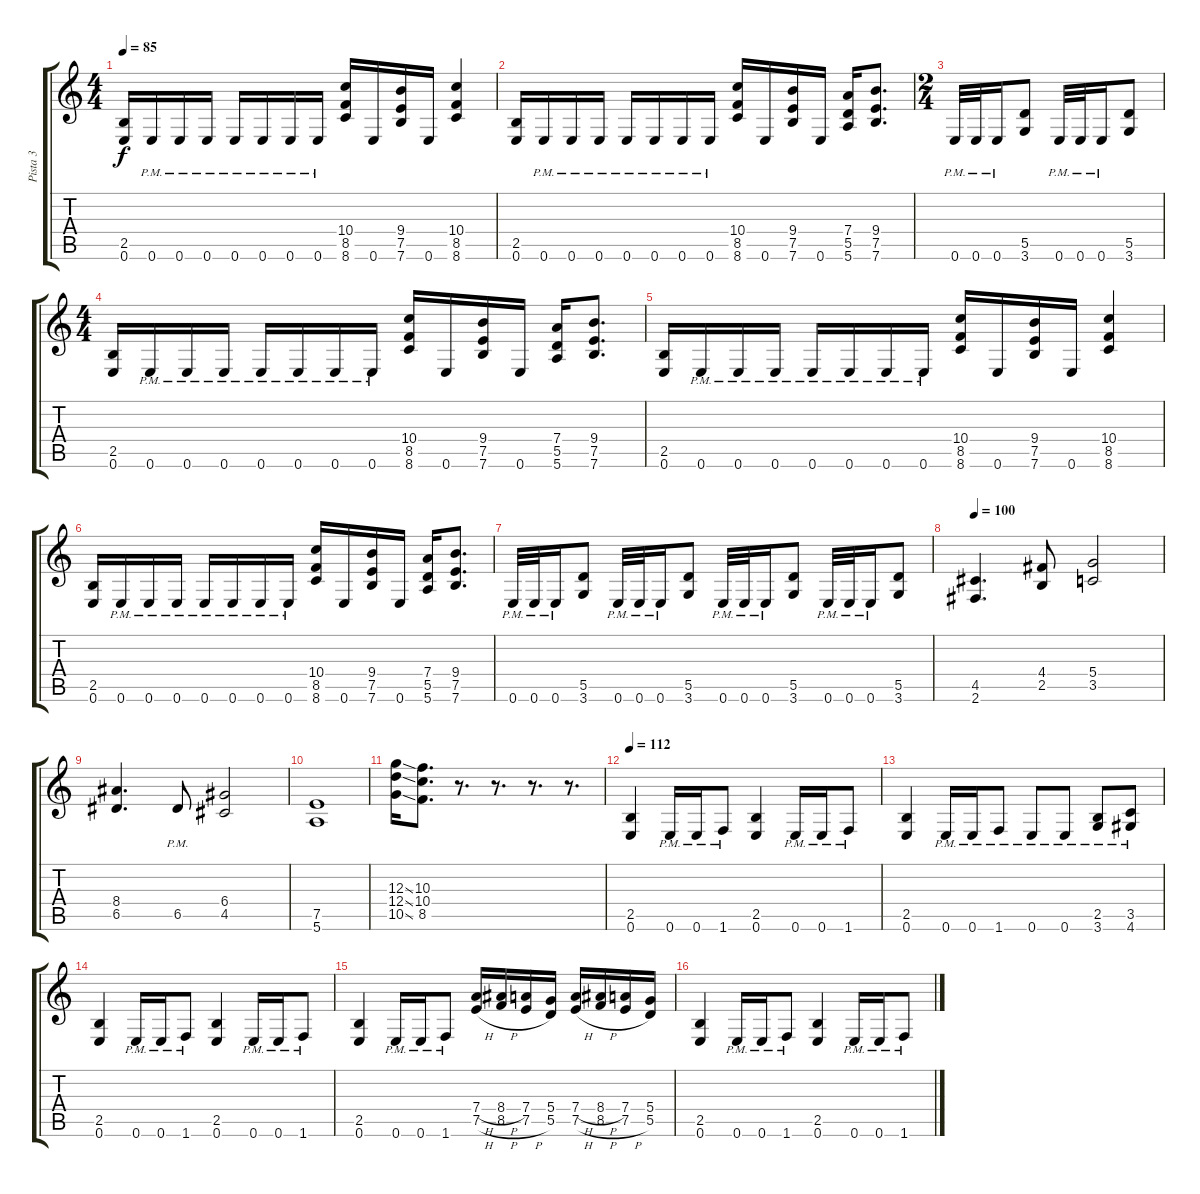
\track ("Pista 3" "Pista 3") {instrument distortionguitar}
\staff {score tabs}
\tuning (E4 B3 G3 D3 A2 E2) {hide}
\ts (4 4)
\tempo 85
\clef g2
\ks c
(2.5 0.6).16{dy f} 0.6{pm}.16 0.6{pm}.16 0.6{pm}.16 0.6{pm}.16 0.6{pm}.16 0.6{pm}.16 0.6{pm}.16 (10.4 8.5 8.6).16 0.6.16 (9.4 7.5 7.6).16 0.6.16 (10.4 8.5 8.6).4 |
(2.5 0.6).16 0.6{pm}.16 0.6{pm}.16 0.6{pm}.16 0.6{pm}.16 0.6{pm}.16 0.6{pm}.16 0.6{pm}.16 (10.4 8.5 8.6).16 0.6.16 (9.4 7.5 7.6).16 0.6.16 (7.4 5.5 5.6).16 (9.4 7.5 7.6).8{d} |
\ts (2 4)
0.6{pm}.32 0.6{pm}.32 0.6{pm}.16 (5.5 3.6).8 0.6{pm}.32 0.6{pm}.32 0.6{pm}.16 (5.5 3.6).8 |
\ts (4 4)
(2.5 0.6).16 0.6{pm}.16 0.6{pm}.16 0.6{pm}.16 0.6{pm}.16 0.6{pm}.16 0.6{pm}.16 0.6{pm}.16 (10.4 8.5 8.6).16 0.6.16 (9.4 7.5 7.6).16 0.6.16 (7.4 5.5 5.6).16 (9.4 7.5 7.6).8{d} |
(2.5 0.6).16 0.6{pm}.16 0.6{pm}.16 0.6{pm}.16 0.6{pm}.16 0.6{pm}.16 0.6{pm}.16 0.6{pm}.16 (10.4 8.5 8.6).16 0.6.16 (9.4 7.5 7.6).16 0.6.16 (10.4 8.5 8.6).4 |
(2.5 0.6).16 0.6{pm}.16 0.6{pm}.16 0.6{pm}.16 0.6{pm}.16 0.6{pm}.16 0.6{pm}.16 0.6{pm}.16 (10.4 8.5 8.6).16 0.6.16 (9.4 7.5 7.6).16 0.6.16 (7.4 5.5 5.6).16 (9.4 7.5 7.6).8{d} |
0.6{pm}.32 0.6{pm}.32 0.6{pm}.16 (5.5 3.6).8 0.6{pm}.32 0.6{pm}.32 0.6{pm}.16 (5.5 3.6).8 0.6{pm}.32 0.6{pm}.32 0.6{pm}.16 (5.5 3.6).8 0.6{pm}.32 0.6{pm}.32 0.6{pm}.16 (5.5 3.6).8 |
\tempo 100
(4.5 2.6).4{d} (4.4 2.5).8 (5.4 3.5).2 |
(8.4 6.5).4{d} 6.5{pm}.8 (6.4 4.5).2 |
(7.5 5.6).1 |
(12.3{ss} 12.4{ss} 10.5{ss}).16 (10.3 10.4 8.5).8{d} r.8{d} r.8{d} r.8{d} r.8{d} |
\tempo 112
(2.5 0.6).4 0.6{pm}.16 0.6{pm}.16 1.6{pm}.8 (2.5 0.6).4 0.6{pm}.16 0.6{pm}.16 1.6{pm}.8 |
(2.5 0.6).4 0.6{pm}.16 0.6{pm}.16 1.6{pm}.8 0.6{pm}.8 0.6{pm}.8 (2.5{pm} 3.6{pm}).8 (3.5{pm} 4.6{pm}).8 |
(2.5 0.6).4 0.6{pm}.16 0.6{pm}.16 1.6{pm}.8 (2.5 0.6).4 0.6{pm}.16 0.6{pm}.16 1.6{pm}.8 |
(2.5 0.6).4 0.6{pm}.16 0.6{pm}.16 1.6{pm}.8 (7.4{h} 7.5{h}).16 (8.4{h} 8.5{h}).16 (7.4 7.5{h}).16 (5.4 5.5).16 (7.4{h} 7.5{h}).16 (8.4{h} 8.5{h}).16 (7.4 7.5{h}).16 (5.4 5.5).16 |
(2.5 0.6).4 0.6{pm}.16 0.6{pm}.16 1.6{pm}.8 (2.5 0.6).4 0.6{pm}.16 0.6{pm}.16 1.6{pm}.8
